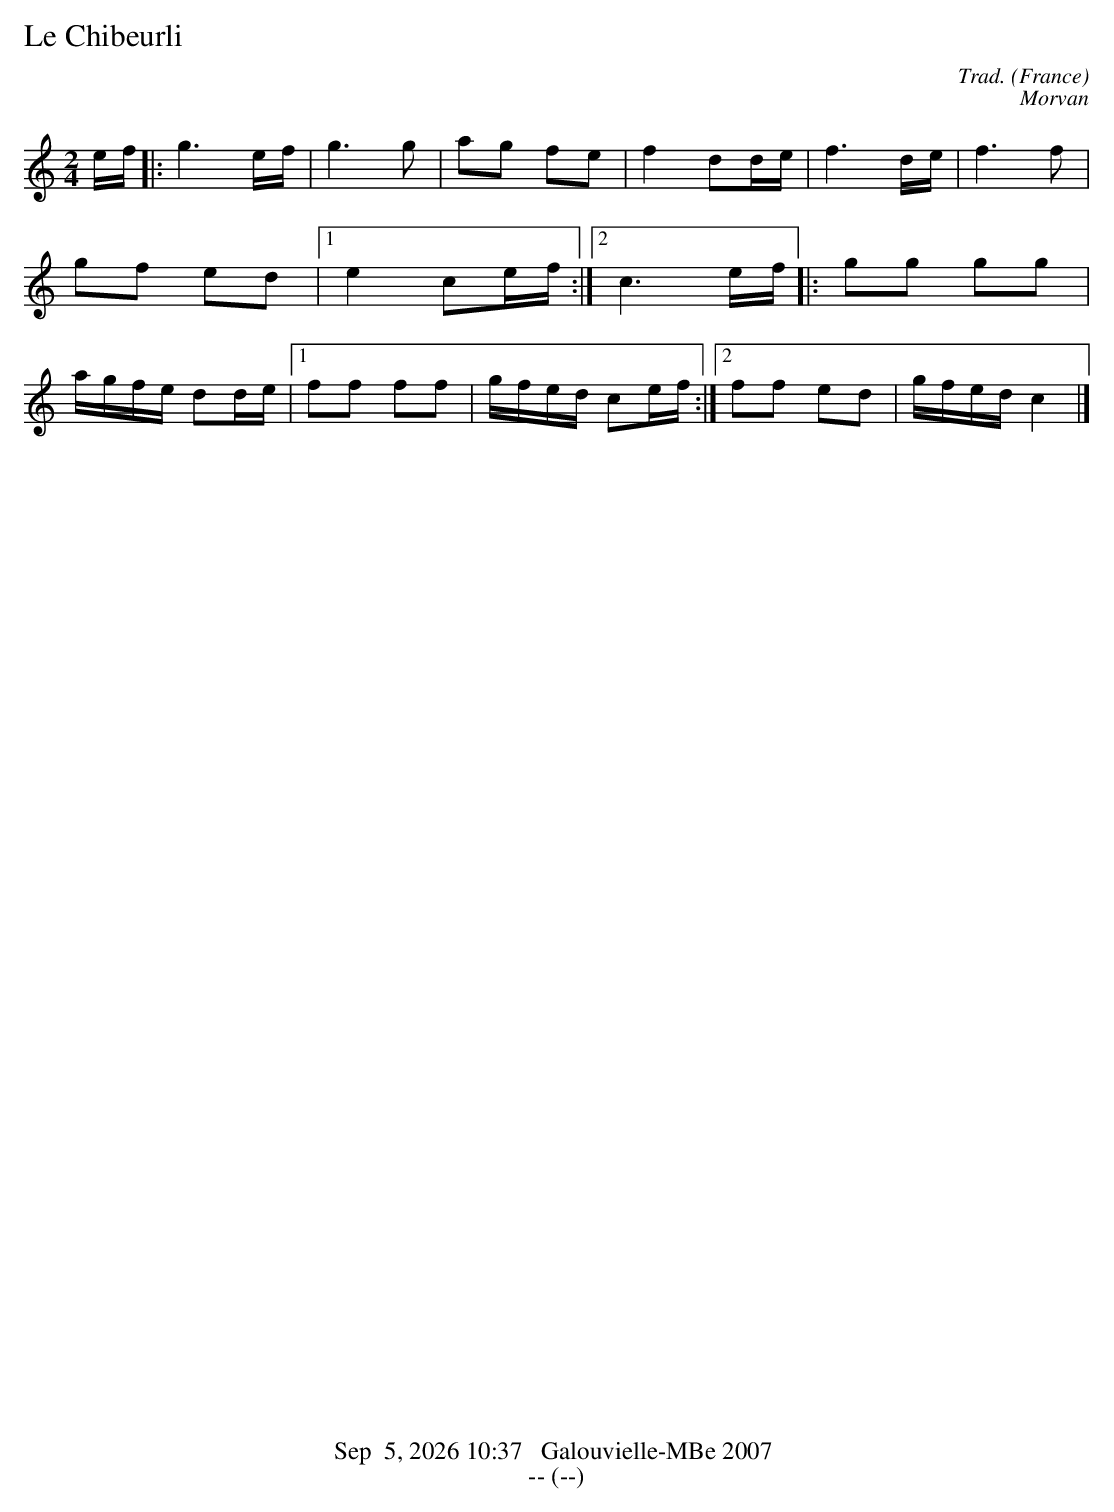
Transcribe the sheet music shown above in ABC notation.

X:1
T:Le Chibeurli
C:Trad.
O:France
M:2/4
L:1/8
K:C
e/f/ |: g3 e/f/ | g3g | ag fe | f2 dd/e/ | f3d/e/ | f3f | gf ed |1 e2 ce/f/ :|2
c3 e/f/ |: gg gg | a/g/f/e/ dd/e/ |1 ff ff | g/f/e/d/ ce/f/ :|2 ff ed | g/f/e/d/ c2 |]
